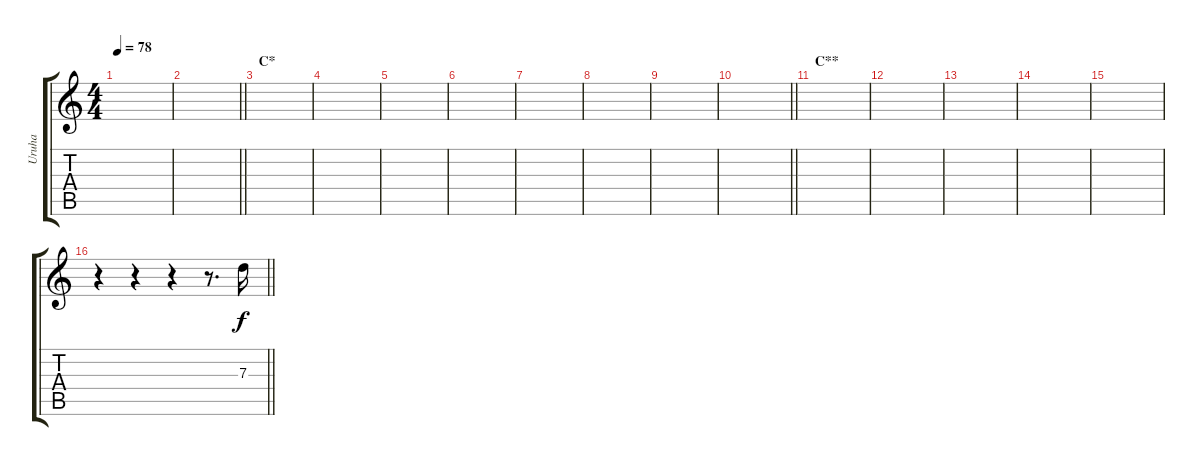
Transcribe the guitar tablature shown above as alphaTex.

\track ("Uruha" "Uruha") {instrument distortionguitar}
\staff {score tabs}
\tuning (E4 B3 G3 D3 A2 E2) {hide}
\ts (4 4)
\tempo 78
\clef g2
\ks c
|
\barLineRight lightlight
|
\section ("" "C*")
|
|
|
|
|
|
|
\barLineRight lightlight
|
\section ("" "C**")
|
|
|
|
|
\barLineRight lightlight
r.4 r.4 r.4 r.8{d} 7.3{ss}.16
